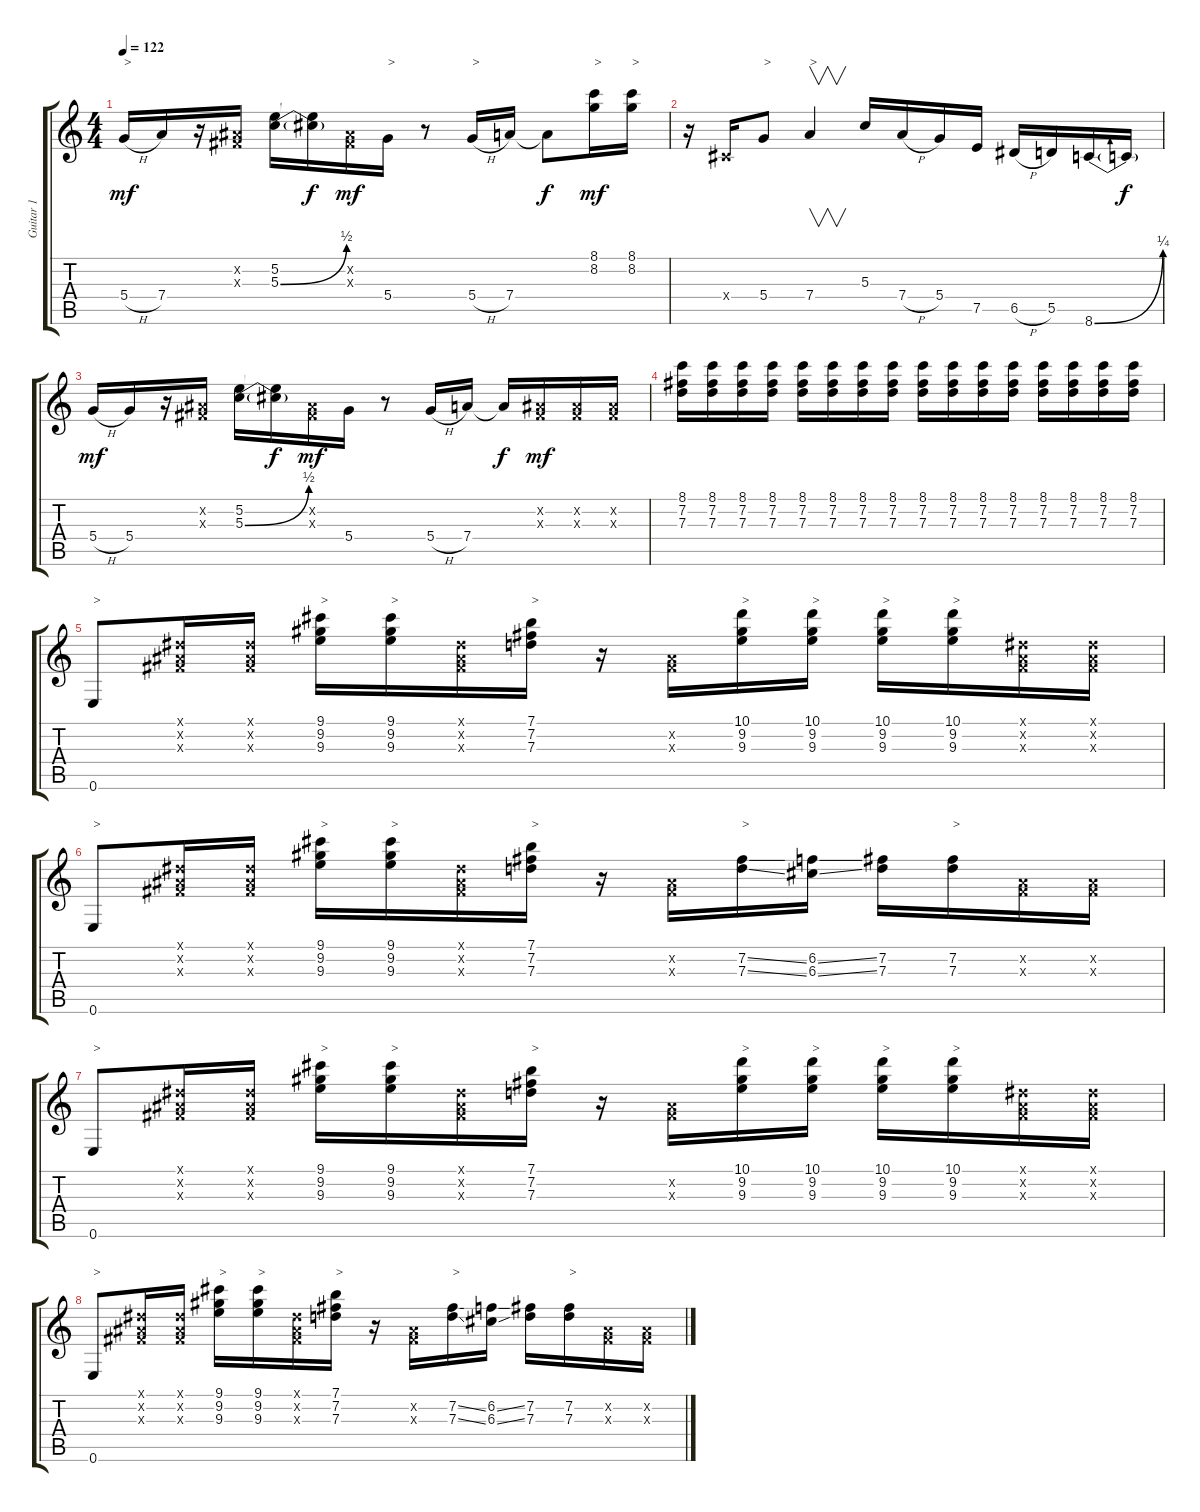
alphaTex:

\track ("Guitar 1" "Guitar 1") {instrument distortionguitar}
\staff {score tabs}
\tuning (E4 B3 G3 D3 A2 E2) {hide}
\ts (4 4)
\tempo 122
\clef g2
\ks c
5.4{h}.16{txt ">" dy mf} 7.4.16 r.16 (-1.2{x} -1.3{x}).16 (5.2 5.3{be (bend 0 0 60 2)}).16 (5.2{t} 5.3{t}).16{dy f} (-1.2{x} -1.3{x}).16{dy mf} 5.4.16{txt ">"} r.8 5.4{h}.16{txt ">"} 7.4.16 7.4{t}.8{dy f} (8.1 8.2).16{txt ">" dy mf} (8.1 8.2).16{txt ">"} |
r.16 -1.4{x}.16 5.4.8{txt ">"} 7.4.4{v txt ">"} 5.3.16 7.4{h}.16 5.4.16 7.5.16 6.5{h}.16 5.5.16 8.6{be (bend 0 0 60 1)}.16 8.6{t}.16{dy f} |
5.4{h}.16{dy mf} 5.4.16 r.16 (-1.2{x} -1.3{x}).16 (5.2 5.3{be (bend 0 0 60 2)}).16 (5.2{t} 5.3{t}).16{dy f} (-1.2{x} -1.3{x}).16{dy mf} 5.4.16 r.8 5.4{h}.16 7.4.16 7.4{t}.16{dy f} (-1.2{x} -1.3{x}).16{dy mf} (-1.2{x} -1.3{x}).16 (-1.2{x} -1.3{x}).16 |
(8.1 7.2 7.3).16 (8.1 7.2 7.3).16 (8.1 7.2 7.3).16 (8.1 7.2 7.3).16 (8.1 7.2 7.3).16 (8.1 7.2 7.3).16 (8.1 7.2 7.3).16 (8.1 7.2 7.3).16 (8.1 7.2 7.3).16 (8.1 7.2 7.3).16 (8.1 7.2 7.3).16 (8.1 7.2 7.3).16 (8.1 7.2 7.3).16 (8.1 7.2 7.3).16 (8.1 7.2 7.3).16 (8.1 7.2 7.3).16 |
0.6.8{txt ">"} (-1.1{x} -1.2{x} -1.3{x}).16 (-1.1{x} -1.2{x} -1.3{x}).16 (9.1 9.2 9.3).16{txt ">"} (9.1 9.2 9.3).16{txt ">"} (-1.1{x} -1.2{x} -1.3{x}).16 (7.1 7.2 7.3).16{txt ">"} r.16 (-1.2{x} -1.3{x}).16 (10.1 9.2 9.3).16{txt ">"} (10.1 9.2 9.3).16{txt ">"} (10.1 9.2 9.3).16{txt ">"} (10.1 9.2 9.3).16{txt ">"} (-1.1{x} -1.2{x} -1.3{x}).16 (-1.1{x} -1.2{x} -1.3{x}).16 |
0.6.8{txt ">"} (-1.1{x} -1.2{x} -1.3{x}).16 (-1.1{x} -1.2{x} -1.3{x}).16 (9.1 9.2 9.3).16{txt ">"} (9.1 9.2 9.3).16{txt ">"} (-1.1{x} -1.2{x} -1.3{x}).16 (7.1 7.2 7.3).16{txt ">"} r.16 (-1.2{x} -1.3{x}).16 (7.2{ss} 7.3{ss}).16{txt ">"} (6.2{ss} 6.3{ss}).16 (7.2 7.3).16 (7.2 7.3).16{txt ">"} (-1.2{x} -1.3{x}).16 (-1.2{x} -1.3{x}).16 |
0.6.8{txt ">"} (-1.1{x} -1.2{x} -1.3{x}).16 (-1.1{x} -1.2{x} -1.3{x}).16 (9.1 9.2 9.3).16{txt ">"} (9.1 9.2 9.3).16{txt ">"} (-1.1{x} -1.2{x} -1.3{x}).16 (7.1 7.2 7.3).16{txt ">"} r.16 (-1.2{x} -1.3{x}).16 (10.1 9.2 9.3).16{txt ">"} (10.1 9.2 9.3).16{txt ">"} (10.1 9.2 9.3).16{txt ">"} (10.1 9.2 9.3).16{txt ">"} (-1.1{x} -1.2{x} -1.3{x}).16 (-1.1{x} -1.2{x} -1.3{x}).16 |
0.6.8{txt ">"} (-1.1{x} -1.2{x} -1.3{x}).16 (-1.1{x} -1.2{x} -1.3{x}).16 (9.1 9.2 9.3).16{txt ">"} (9.1 9.2 9.3).16{txt ">"} (-1.1{x} -1.2{x} -1.3{x}).16 (7.1 7.2 7.3).16{txt ">"} r.16 (-1.2{x} -1.3{x}).16 (7.2{ss} 7.3{ss}).16{txt ">"} (6.2{ss} 6.3{ss}).16 (7.2 7.3).16 (7.2 7.3).16{txt ">"} (-1.2{x} -1.3{x}).16 (-1.2{x} -1.3{x}).16
